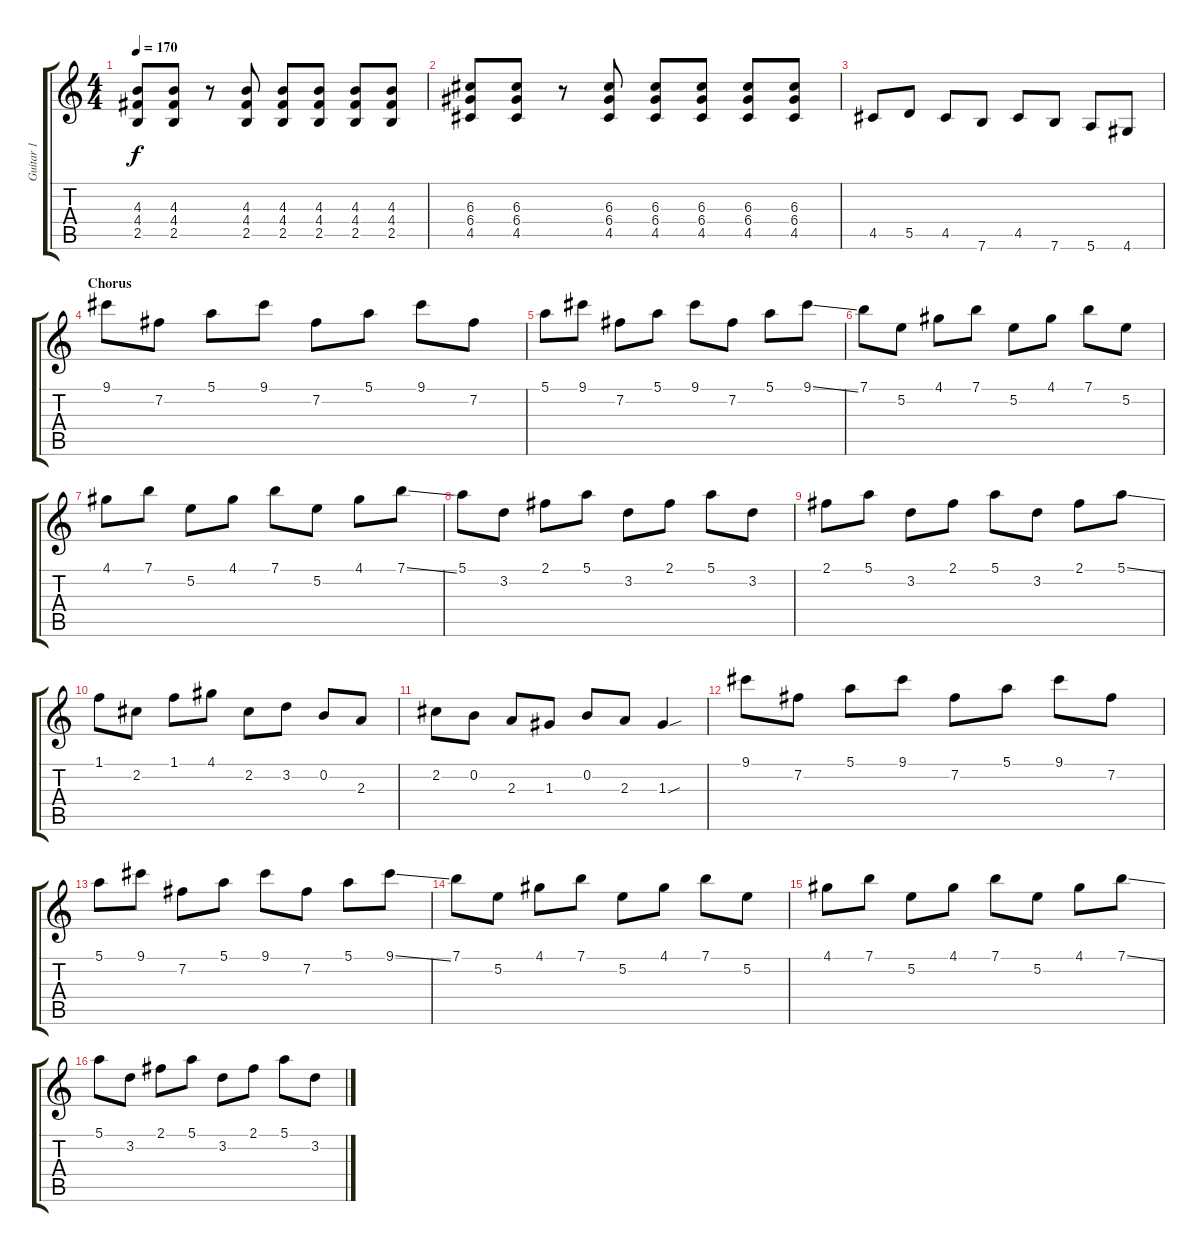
\track ("Guitar 1" "Guitar 1") {instrument overdrivenguitar}
\staff {score tabs}
\tuning (E4 B3 G3 D3 A2 E2) {hide}
\ts (4 4)
\tempo 170
\clef g2
\ks c
(4.3 4.4 2.5).8{dy f} (4.3 4.4 2.5).8 r.8 (4.3 4.4 2.5).8 (4.3 4.4 2.5).8 (4.3 4.4 2.5).8 (4.3 4.4 2.5).8 (4.3 4.4 2.5).8 |
(6.3 6.4 4.5).8 (6.3 6.4 4.5).8 r.8 (6.3 6.4 4.5).8 (6.3 6.4 4.5).8 (6.3 6.4 4.5).8 (6.3 6.4 4.5).8 (6.3 6.4 4.5).8 |
4.5.8 5.5.8 4.5.8 7.6.8 4.5.8 7.6.8 5.6.8 4.6.8 |
\section ("" "Chorus")
9.1.8 7.2.8 5.1.8 9.1.8 7.2.8 5.1.8 9.1.8 7.2.8 |
5.1.8 9.1.8 7.2.8 5.1.8 9.1.8 7.2.8 5.1.8 9.1{ss}.8 |
7.1.8 5.2.8 4.1.8 7.1.8 5.2.8 4.1.8 7.1.8 5.2.8 |
4.1.8 7.1.8 5.2.8 4.1.8 7.1.8 5.2.8 4.1.8 7.1{ss}.8 |
5.1.8 3.2.8 2.1.8 5.1.8 3.2.8 2.1.8 5.1.8 3.2.8 |
2.1.8 5.1.8 3.2.8 2.1.8 5.1.8 3.2.8 2.1.8 5.1{ss}.8 |
1.1.8 2.2.8 1.1.8 4.1.8 2.2.8 3.2.8 0.2.8 2.3.8 |
2.2.8 0.2.8 2.3.8 1.3.8 0.2.8 2.3.8 1.3{sou}.4 |
9.1.8 7.2.8 5.1.8 9.1.8 7.2.8 5.1.8 9.1.8 7.2.8 |
5.1.8 9.1.8 7.2.8 5.1.8 9.1.8 7.2.8 5.1.8 9.1{ss}.8 |
7.1.8 5.2.8 4.1.8 7.1.8 5.2.8 4.1.8 7.1.8 5.2.8 |
4.1.8 7.1.8 5.2.8 4.1.8 7.1.8 5.2.8 4.1.8 7.1{ss}.8 |
5.1.8 3.2.8 2.1.8 5.1.8 3.2.8 2.1.8 5.1.8 3.2.8
